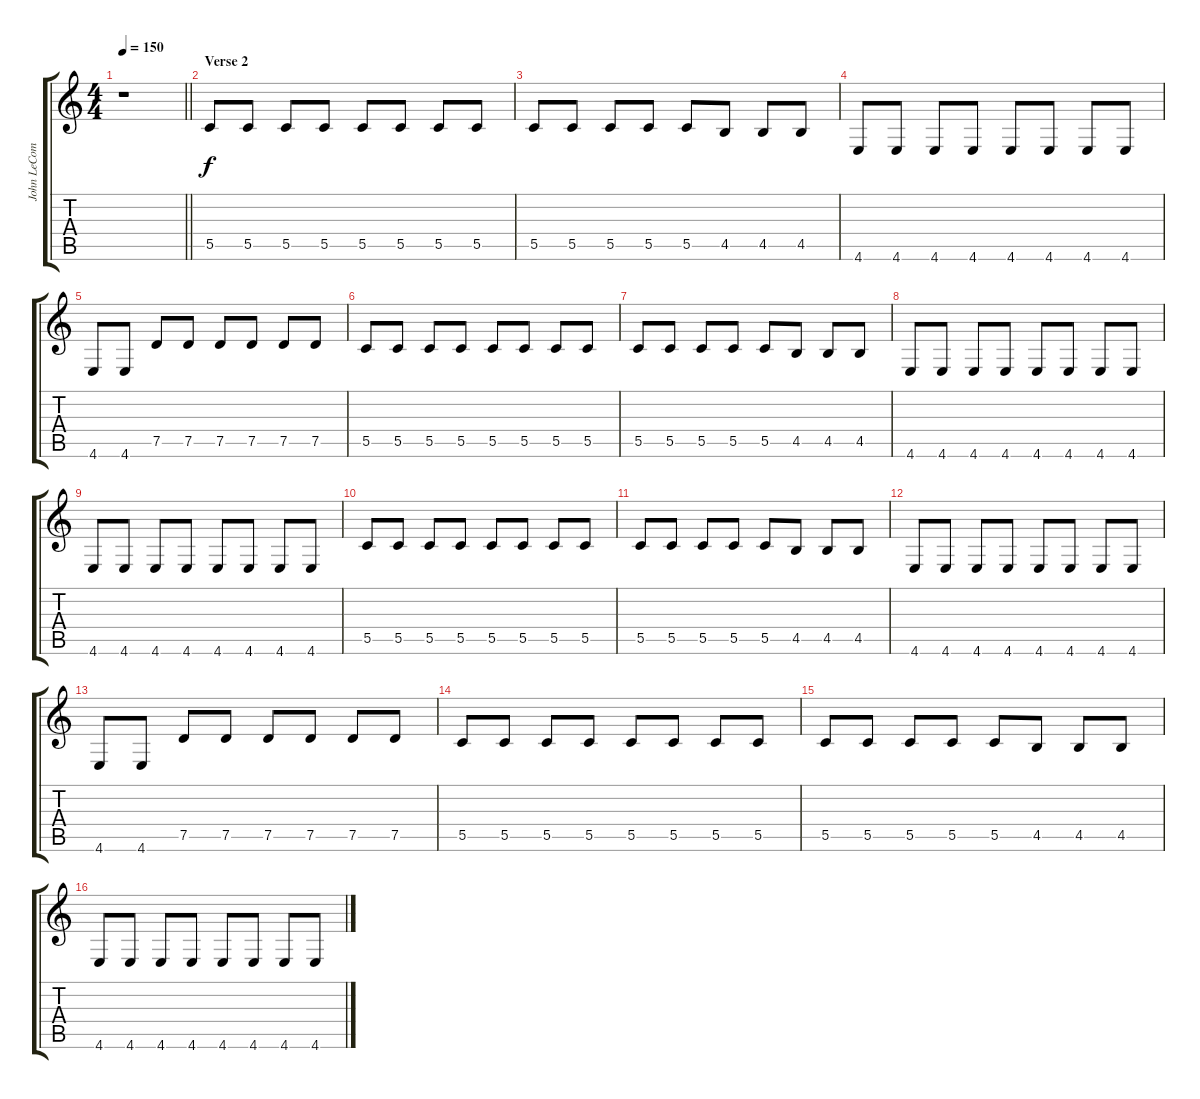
\track ("John LeCompt" "John LeCom") {instrument distortionguitar}
\staff {score tabs}
\tuning (D4 A3 F3 C3 G2 C2) {hide}
\ts (4 4)
\tempo 150
\clef g2
\barLineRight lightlight
\ks c
r.1{dy f} |
\section ("" "Verse 2")
5.5.8 5.5.8 5.5.8 5.5.8 5.5.8 5.5.8 5.5.8 5.5.8 |
5.5.8 5.5.8 5.5.8 5.5.8 5.5.8 4.5.8 4.5.8 4.5.8 |
4.6.8 4.6.8 4.6.8 4.6.8 4.6.8 4.6.8 4.6.8 4.6.8 |
4.6.8 4.6.8 7.5.8 7.5.8 7.5.8 7.5.8 7.5.8 7.5.8 |
5.5.8 5.5.8 5.5.8 5.5.8 5.5.8 5.5.8 5.5.8 5.5.8 |
5.5.8 5.5.8 5.5.8 5.5.8 5.5.8 4.5.8 4.5.8 4.5.8 |
4.6.8 4.6.8 4.6.8 4.6.8 4.6.8 4.6.8 4.6.8 4.6.8 |
4.6.8 4.6.8 4.6.8 4.6.8 4.6.8 4.6.8 4.6.8 4.6.8 |
5.5.8 5.5.8 5.5.8 5.5.8 5.5.8 5.5.8 5.5.8 5.5.8 |
5.5.8 5.5.8 5.5.8 5.5.8 5.5.8 4.5.8 4.5.8 4.5.8 |
4.6.8 4.6.8 4.6.8 4.6.8 4.6.8 4.6.8 4.6.8 4.6.8 |
4.6.8 4.6.8 7.5.8 7.5.8 7.5.8 7.5.8 7.5.8 7.5.8 |
5.5.8 5.5.8 5.5.8 5.5.8 5.5.8 5.5.8 5.5.8 5.5.8 |
5.5.8 5.5.8 5.5.8 5.5.8 5.5.8 4.5.8 4.5.8 4.5.8 |
4.6.8 4.6.8 4.6.8 4.6.8 4.6.8 4.6.8 4.6.8 4.6.8
